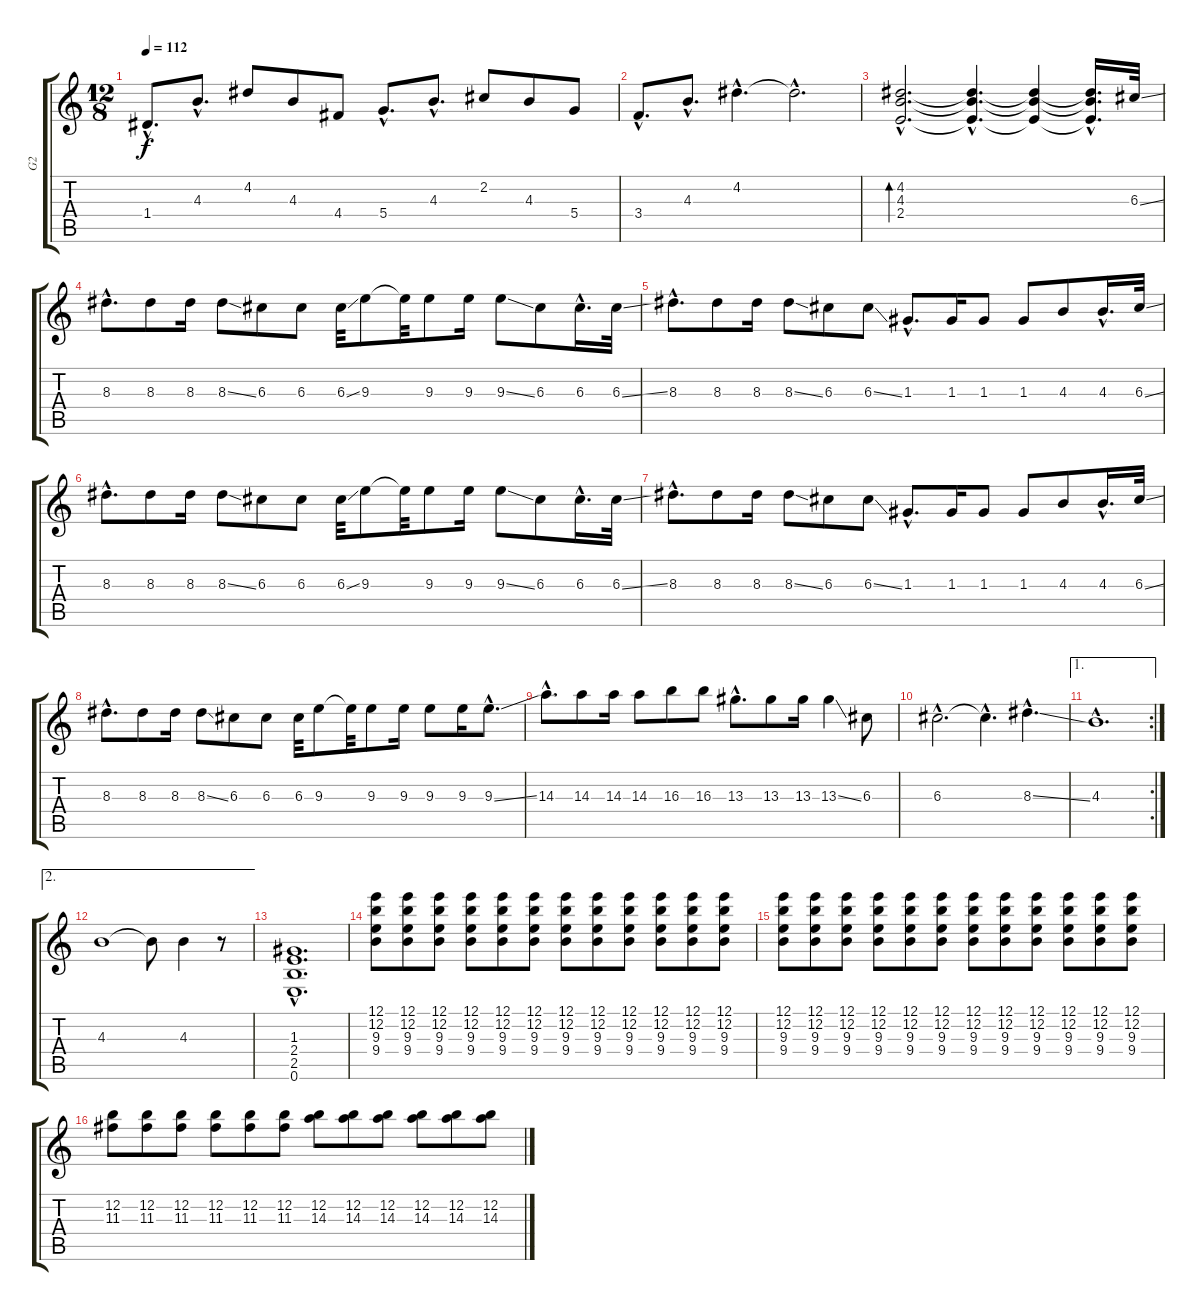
\track ("G2" "G2") {instrument electricguitarjazz}
\staff {score tabs}
\tuning (E4 B3 G3 D3 A2 E2) {hide}
\ts (12 8)
\tempo 112
\clef g2
\ks c
1.4{hac}.8{d dy f} 4.3{hac}.8{d} 4.2.8 4.3.8 4.4.8 5.4{hac}.8{d} 4.3{hac}.8{d} 2.2.8 4.3.8 5.4.8 |
3.4{hac}.8{d} 4.3{hac}.8{d} 4.2{hac}.4{d} 4.2{hac t}.2{d} |
(4.2{hac} 4.3{hac} 2.4{hac}).2{d bd 120} (4.2{hac t} 4.3{hac t} 2.4{hac t}).4{d} (4.2{t} 4.3{t} 2.4{t}).4 (4.2{hac t} 4.3{hac t} 2.4{hac t}).16{d} 6.3{ss}.32{instrument overdrivenguitar} |
8.3{hac}.8{d} 8.3.8 8.3.16 8.3{ss}.8 6.3.8 6.3.8 6.3{ss}.32 9.3.8 9.3{t}.32 9.3.8 9.3.16 9.3{ss}.8 6.3.8 6.3{hac}.16{d} 6.3{ss}.32 |
8.3{hac}.8{d} 8.3.8 8.3.16 8.3{ss}.8 6.3.8 6.3{ss}.8 1.3{hac}.8{d} 1.3.16 1.3.8 1.3.8 4.3.8 4.3{hac}.16{d} 6.3{ss}.32 |
8.3{hac}.8{d} 8.3.8 8.3.16 8.3{ss}.8 6.3.8 6.3.8 6.3{ss}.32 9.3.8 9.3{t}.32 9.3.8 9.3.16 9.3{ss}.8 6.3.8 6.3{hac}.16{d} 6.3{ss}.32 |
8.3{hac}.8{d} 8.3.8 8.3.16 8.3{ss}.8 6.3.8 6.3{ss}.8 1.3{hac}.8{d} 1.3.16 1.3.8 1.3.8 4.3.8 4.3{hac}.16{d} 6.3{ss}.32 |
8.3{hac}.8{d} 8.3.8 8.3.16 8.3{ss}.8 6.3.8 6.3.8 6.3.32 9.3.8 9.3{t}.32 9.3.8 9.3.16 9.3.8 9.3.16 9.3{ss hac}.8{d} |
14.3{hac}.8{d} 14.3.8 14.3.16 14.3.8 16.3.8 16.3.8 13.3{hac}.8{d} 13.3.8 13.3.16 13.3{ss}.4 6.3.8 |
6.3{hac}.2{d} 6.3{hac t}.4{d} 8.3{ss hac}.4{d} |
\ae 1
\rc 2
4.3{hac}.1{d} |
\ae 2
4.3.1 4.3{t}.8 4.3.4 r.8 |
(1.3{hac} 2.4{hac} 2.5{hac} 0.6{hac}).1{d instrument electricguitarjazz} |
(12.1 12.2 9.3 9.4).8 (12.1 12.2 9.3 9.4).8 (12.1 12.2 9.3 9.4).8 (12.1 12.2 9.3 9.4).8 (12.1 12.2 9.3 9.4).8 (12.1 12.2 9.3 9.4).8 (12.1 12.2 9.3 9.4).8 (12.1 12.2 9.3 9.4).8 (12.1 12.2 9.3 9.4).8 (12.1 12.2 9.3 9.4).8 (12.1 12.2 9.3 9.4).8 (12.1 12.2 9.3 9.4).8 |
(12.1 12.2 9.3 9.4).8 (12.1 12.2 9.3 9.4).8 (12.1 12.2 9.3 9.4).8 (12.1 12.2 9.3 9.4).8 (12.1 12.2 9.3 9.4).8 (12.1 12.2 9.3 9.4).8 (12.1 12.2 9.3 9.4).8 (12.1 12.2 9.3 9.4).8 (12.1 12.2 9.3 9.4).8 (12.1 12.2 9.3 9.4).8 (12.1 12.2 9.3 9.4).8 (12.1 12.2 9.3 9.4).8 |
(12.2 11.3).8 (12.2 11.3).8 (12.2 11.3).8 (12.2 11.3).8 (12.2 11.3).8 (12.2 11.3).8 (12.2 14.3).8 (12.2 14.3).8 (12.2 14.3).8 (12.2 14.3).8 (12.2 14.3).8 (12.2 14.3).8
